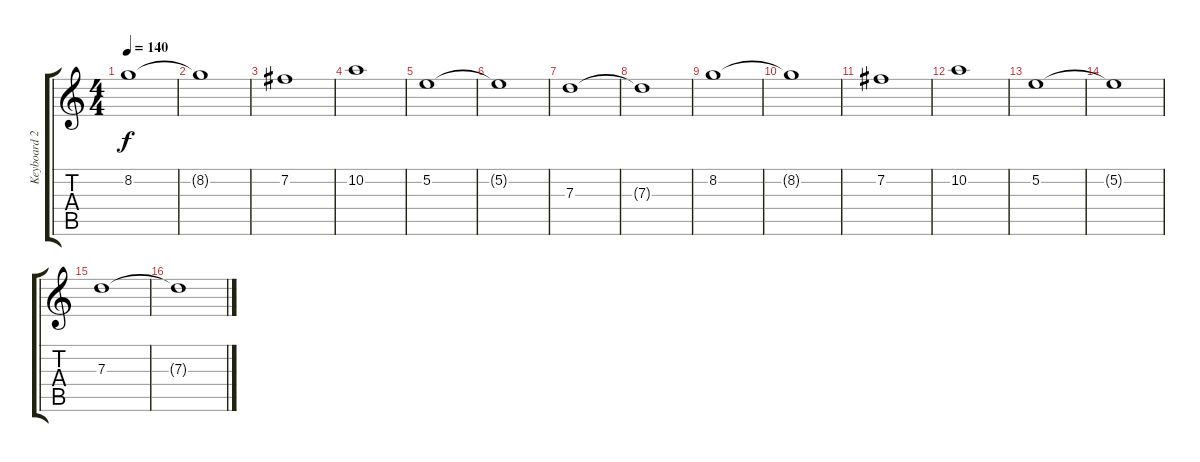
\track ("Keyboard 2" "Keyboard 2") {instrument pad8sweep}
\staff {score tabs}
\tuning (E5 B4 G4 D4 A3 E3) {hide}
\ts (4 4)
\section ("" "")
\tempo 140
\clef g2
\ks c
8.2.1{dy f volume 12} |
8.2{t}.1 |
7.2.1 |
10.2.1 |
5.2.1 |
5.2{t}.1 |
7.3.1 |
7.3{t}.1 |
8.2.1 |
8.2{t}.1 |
7.2.1 |
10.2.1 |
5.2.1 |
5.2{t}.1 |
7.3.1 |
7.3{t}.1
